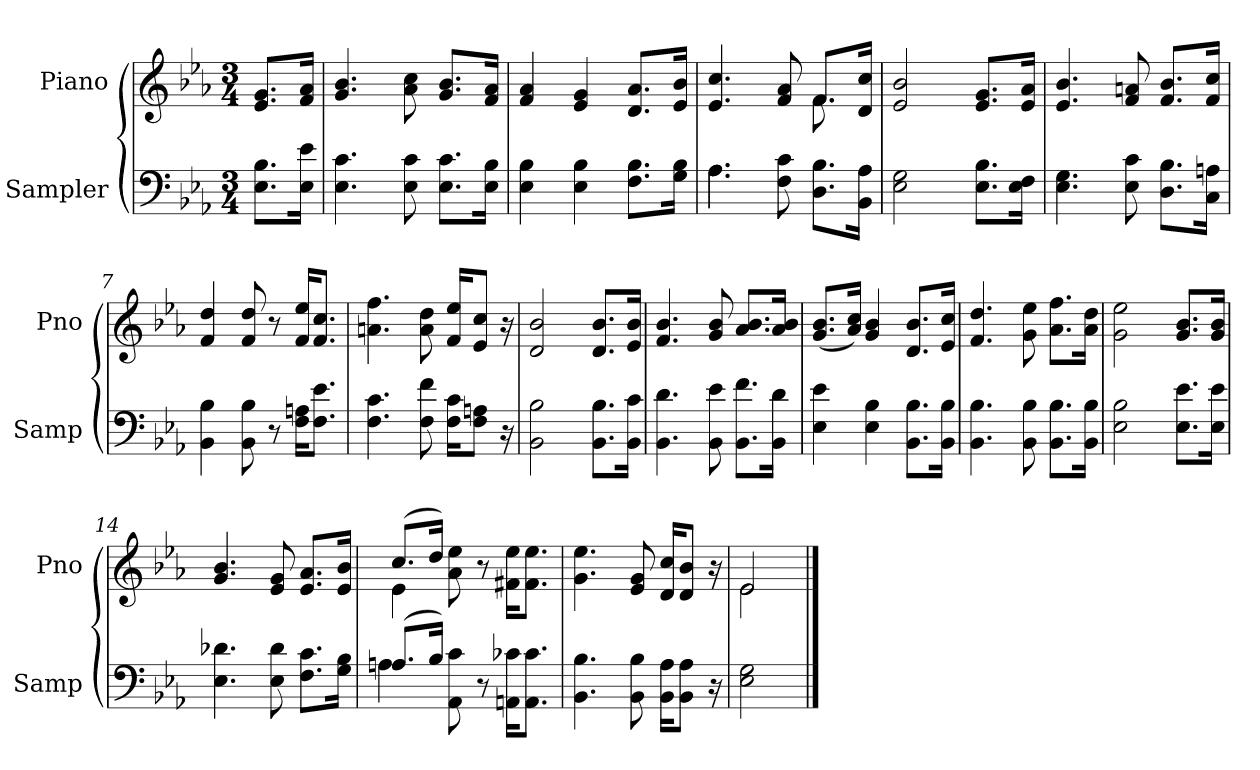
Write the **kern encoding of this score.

**kern	**kern
*part2	*part1
*staff2	*staff1
*I"Sampler	*I"Piano
*I'Samp	*I'Pno
*clefF4	*clefG2
*k[b-e-a-]	*k[b-e-a-]
*E-:	*E-:
*M3/4	*M3/4
=1	=1
8.E-\ 8.B-\L	8.e-/ 8.g/L
16E-\ 16e-\Jk	16f/ 16a-/Jk
=2	=2
4.E- 4.c	4.g 4.b-
8E- 8c	8a- 8cc
8.E-\ 8.c\L	8.g/ 8.b-/L
16E-\ 16B-\Jk	16f/ 16a-/Jk
=3	=3
4E- 4B-	4f 4a-
4E- 4B-	4e- 4g
8.F\ 8.B-\L	8.d/ 8.a-/L
16G\ 16B-\Jk	16e-/ 16b-/Jk
=4	=4
*^	*^
4.A-\	4.A-	4.e- 4.cc	2ryy
8F 8c	4.ryy	8f 8a-	.
8.D\ 8.B-\L	.	8.f/L	8.f
16BB-\ 16A-\Jk	.	16d/ 16cc/Jk	16ryy
*v	*v	*	*
*	*v	*v
=5	=5
2E- 2G	2e- 2b-
8.E-\ 8.B-\L	8.e-/ 8.g/L
16E-\ 16F\Jk	16e-/ 16a-/Jk
=6	=6
4.E- 4.G	4.e- 4.b-
8E- 8c	8f 8an
8.D\ 8.B-\L	8.f/ 8.b-/L
16C\ 16An\Jk	16f/ 16cc/Jk
=7	=7
4BB- 4B-	4f 4dd
8BB- 8B-	8f 8dd
8r	8r
16F\ 16An\KL	16f/ 16ee-/KL
8.F\ 8.e-\J	8.f/ 8.cc/J
=8	=8
4.F 4.c	4.an 4.ff
8F 8f	8a 8dd
16F\ 16c\KL	16f/ 16ee-/KL
8F\ 8An\J	8e-/ 8cc/J
16r	16r
=9	=9
2BB- 2B-	2d 2b-
8.BB-\ 8.B-\L	8.d/ 8.b-/L
16BB-\ 16c\Jk	16e-/ 16b-/Jk
=10	=10
4.BB- 4.d	4.f 4.b-
8BB- 8e-	8g 8b-
8.BB-\ 8.f\L	8.a-/ 8.b-/L
16BB-\ 16d\Jk	16a-/ 16b-/Jk
=11	=11
4E- 4e-	(8.g/ 8.b-/L
.	16a-/ 16cc/Jk)
4E- 4B-	4g 4b-
8.BB-\ 8.B-\L	8.d/ 8.b-/L
16BB-\ 16B-\Jk	16e-/ 16cc/Jk
=12	=12
4.BB- 4.B-	4.f 4.dd
8BB- 8B-	8g 8ee-
8.BB-\ 8.B-\L	8.a-\ 8.ff\L
16BB-\ 16B-\Jk	16a-\ 16dd\Jk
=13	=13
2E- 2B-	2g 2ee-
8.E-\ 8.e-\L	8.g/ 8.b-/L
16E-\ 16e-\Jk	16g/ 16b-/Jk
=14	=14
4.E-\ 4.d-X\	4.g 4.b-
8E-\ 8d-\	8e- 8g
8.F\ 8.c\L	8.e-/ 8.a-/L
16G\ 16B-\Jk	16e-/ 16b-/Jk
=15	=15
*^	*^
(8.A-/L	4A	(8.cc/L	4e-
16B-/Jk)	.	16dd/Jk)	.
8AA- 8c	2ryy	8a- 8ee-	2ryy
8r	.	8r	.
16AAn\ 16c-X\KL	.	16f#X\ 16ee-\KL	.
8.AA\ 8.c-\J	.	8.f#\ 8.ee-\J	.
*v	*v	*	*
*	*v	*v
=16	=16
4.BB- 4.B-	4.g 4.ee-
8BB- 8B-	8e- 8g
16BB-\ 16A-\KL	16d/ 16cc/KL
8BB-\ 8A-\J	8d/ 8b-/J
16r	16r
=17	=17
*	*^
2E- 2G	2e-/	2e-
*	*v	*v
==	==
*-	*-
